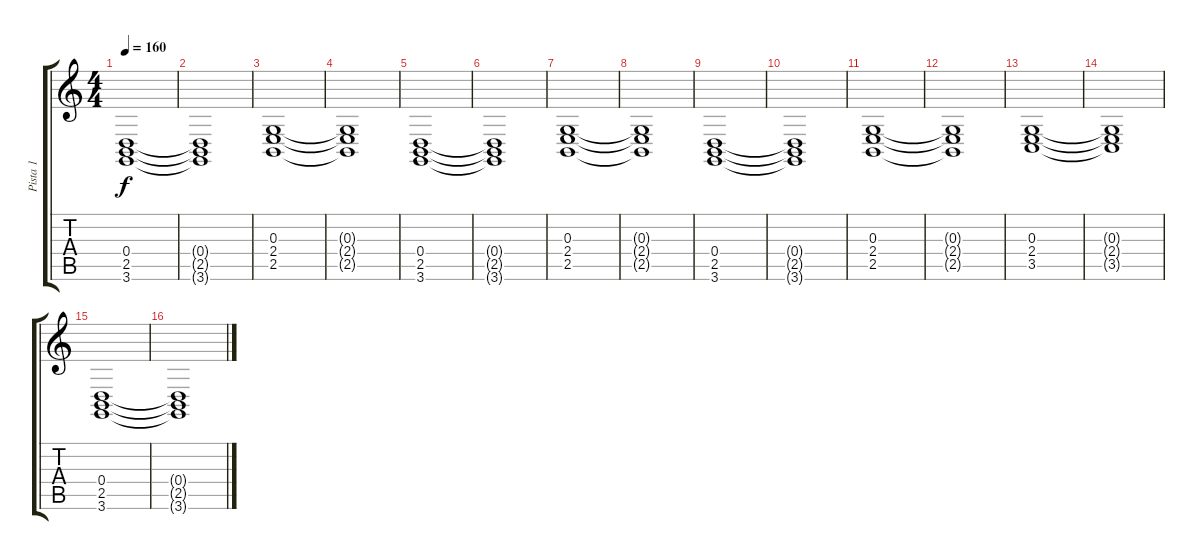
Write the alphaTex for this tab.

\track ("Pista 1" "Pista 1") {instrument flute}
\staff {score tabs}
\tuning (E4 B3 G3 D3 A2 E2) {hide}
\ts (4 4)
\tempo 160
\clef g2
\ks c
(0.4 2.5 3.6).1{dy f} |
(0.4{t} 2.5{t} 3.6{t}).1 |
(0.3 2.4 2.5).1 |
(0.3{t} 2.4{t} 2.5{t}).1 |
(0.4 2.5 3.6).1 |
(0.4{t} 2.5{t} 3.6{t}).1 |
(0.3 2.4 2.5).1 |
(0.3{t} 2.4{t} 2.5{t}).1 |
(0.4 2.5 3.6).1 |
(0.4{t} 2.5{t} 3.6{t}).1 |
(0.3 2.4 2.5).1 |
(0.3{t} 2.4{t} 2.5{t}).1 |
(0.3 2.4 3.5).1 |
(0.3{t} 2.4{t} 3.5{t}).1 |
(0.4 2.5 3.6).1 |
(0.4{t} 2.5{t} 3.6{t}).1
